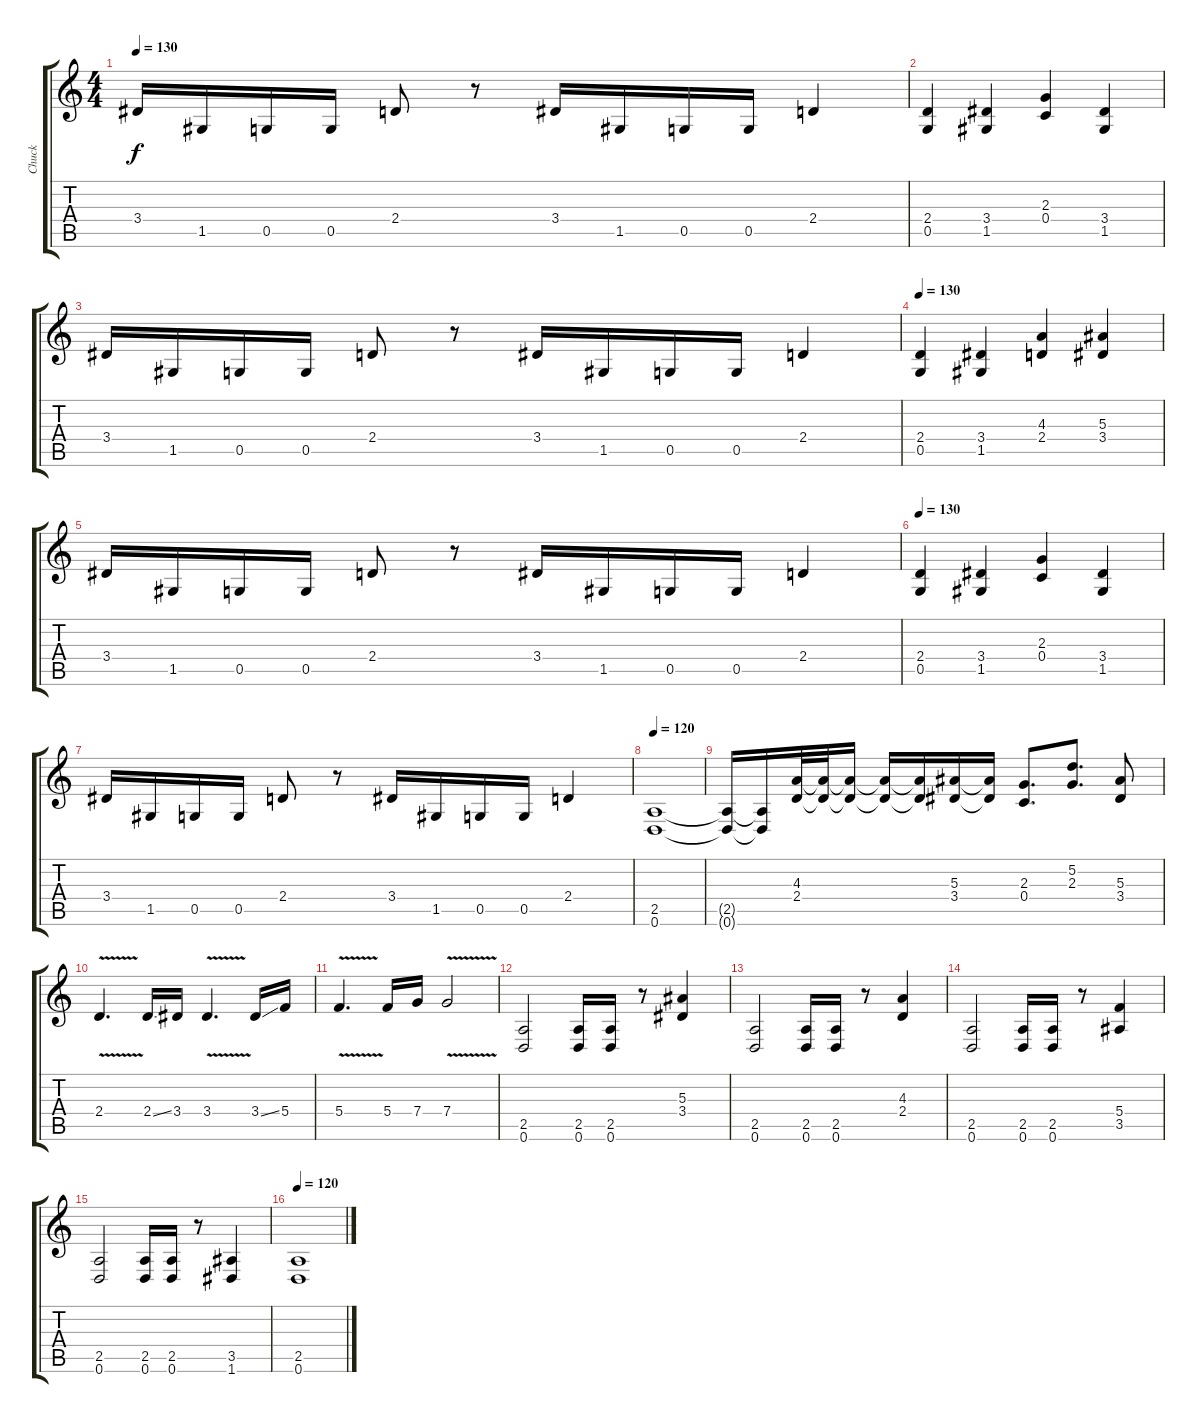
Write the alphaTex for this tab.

\track ("Chuck" "Chuck") {instrument distortionguitar}
\staff {score tabs}
\tuning (D4 A3 F3 C3 G2 D2) {hide}
\ts (4 4)
\tempo 130
\clef g2
\ks c
3.4.16{dy f} 1.5.16 0.5.16 0.5.16 2.4.8 r.8 3.4.16 1.5.16 0.5.16 0.5.16 2.4.4 |
(2.4 0.5).4 (3.4 1.5).4 (2.3 0.4).4 (3.4 1.5).4 |
3.4.16 1.5.16 0.5.16 0.5.16 2.4.8 r.8 3.4.16 1.5.16 0.5.16 0.5.16 2.4.4 |
\tempo 130
(2.4 0.5).4 (3.4 1.5).4 (4.3 2.4).4 (5.3 3.4).4 |
3.4.16 1.5.16 0.5.16 0.5.16 2.4.8 r.8 3.4.16 1.5.16 0.5.16 0.5.16 2.4.4 |
\tempo 130
(2.4 0.5).4 (3.4 1.5).4 (2.3 0.4).4 (3.4 1.5).4 |
3.4.16 1.5.16 0.5.16 0.5.16 2.4.8 r.8 3.4.16 1.5.16 0.5.16 0.5.16 2.4.4 |
\tempo 120
(2.5 0.6).1 |
(2.5{t} 0.6{t}).16 (2.5{t} 0.6{t}).16 (4.3 2.4).32 (4.3{t} 2.4{t}).32 (4.3{t} 2.4{t}).16 (4.3{t} 2.4{t}).16 (4.3{t} 2.4{t}).16 (5.3 3.4).16 (5.3{t} 3.4{t}).16 (2.3 0.4).8{d} (5.2 2.3).8{d} (5.3 3.4).8 |
2.4{v}.4{d} 2.4{ss}.16 3.4.16 3.4{v}.4{d} 3.4{ss}.16 5.4.16 |
5.4{v}.4{d} 5.4.16 7.4.16 7.4{v}.2 |
(2.5 0.6).2 (2.5 0.6).16 (2.5 0.6).16 r.8 (5.3 3.4).4 |
(2.5 0.6).2 (2.5 0.6).16 (2.5 0.6).16 r.8 (4.3 2.4).4 |
(2.5 0.6).2 (2.5 0.6).16 (2.5 0.6).16 r.8 (5.4 3.5).4 |
(2.5 0.6).2 (2.5 0.6).16 (2.5 0.6).16 r.8 (3.5 1.6).4 |
\tempo 120
(2.5 0.6).1
